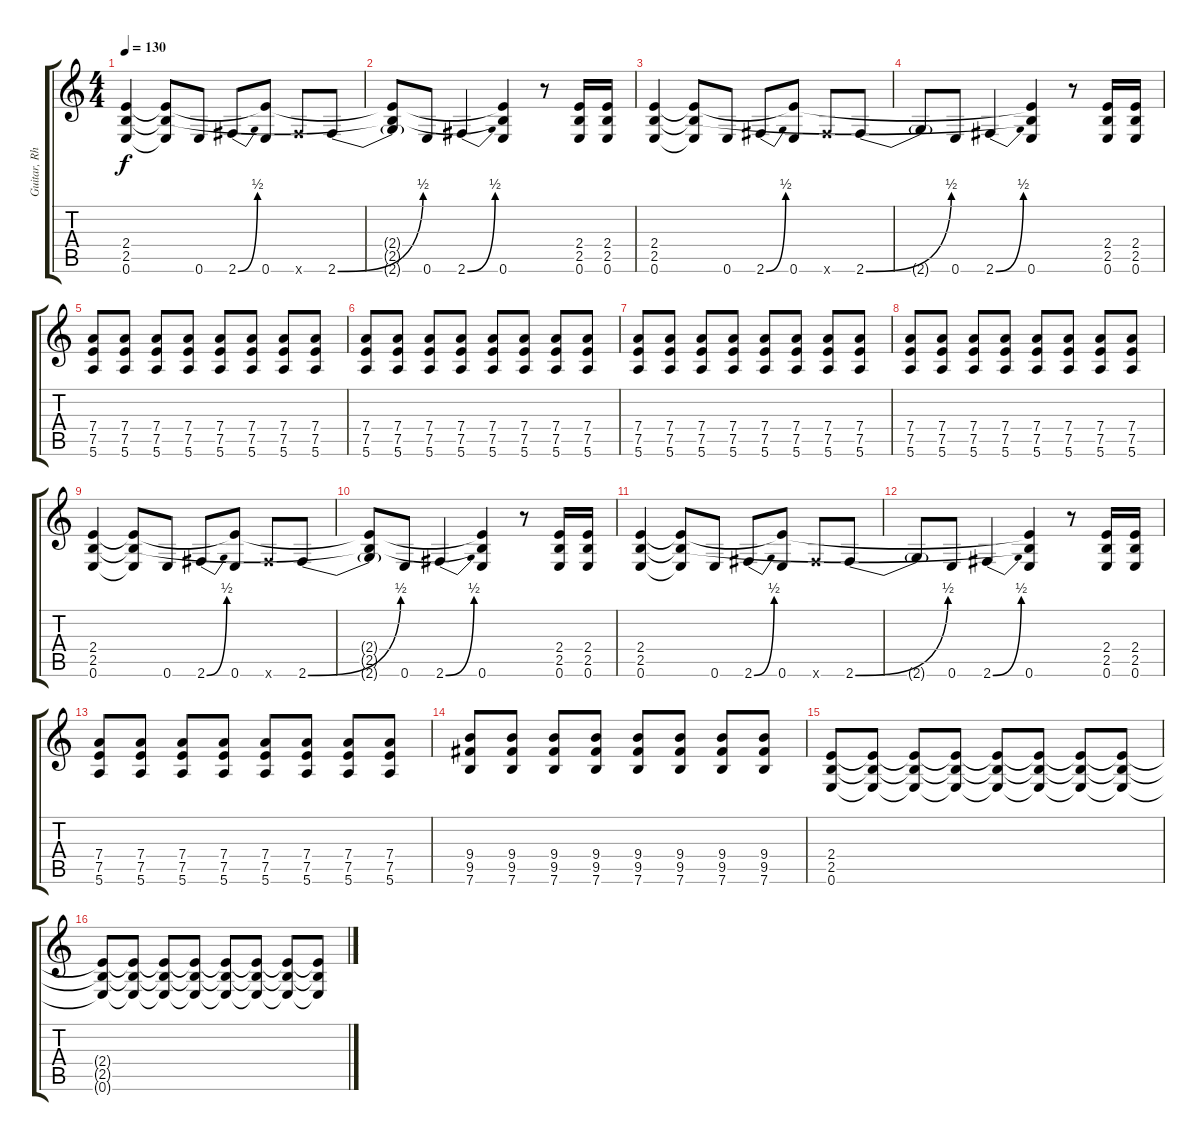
\track ("Guitar, Rhythm" "Guitar, Rh") {instrument overdrivenguitar}
\staff {score tabs}
\tuning (E4 B3 G3 D3 A2 E2) {hide}
\ts (4 4)
\tempo 130
\clef g2
\ks c
(2.4 2.5 0.6).4{dy f} (2.4{t} 2.5{t} 0.6{t}).8 0.6.8 2.6{be (bend 0 0 60 2)}.8 (2.4{t} 0.6).8 2.6{x}.8 2.6{be (bend 0 0 60 2)}.8 |
(2.4{t} 2.5{t} 2.6{t}).8 0.6.8 2.6{be (bend 0 0 60 2)}.4 (2.4{t} 2.5{t} 0.6).4 r.8 (2.4 2.5 0.6).16 (2.4 2.5 0.6).16 |
(2.4 2.5 0.6).4 (2.4{t} 2.5{t} 0.6{t}).8 0.6.8 2.6{be (bend 0 0 60 2)}.8 (2.4{t} 0.6).8 2.6{x}.8 2.6{be (bend 0 0 60 2)}.8 |
2.6{t}.8 0.6.8 2.6{be (bend 0 0 60 2)}.4 (2.4{t} 2.5{t} 0.6).4 r.8 (2.4 2.5 0.6).16 (2.4 2.5 0.6).16 |
(7.4 7.5 5.6).8 (7.4 7.5 5.6).8 (7.4 7.5 5.6).8 (7.4 7.5 5.6).8 (7.4 7.5 5.6).8 (7.4 7.5 5.6).8 (7.4 7.5 5.6).8 (7.4 7.5 5.6).8 |
(7.4 7.5 5.6).8 (7.4 7.5 5.6).8 (7.4 7.5 5.6).8 (7.4 7.5 5.6).8 (7.4 7.5 5.6).8 (7.4 7.5 5.6).8 (7.4 7.5 5.6).8 (7.4 7.5 5.6).8 |
(7.4 7.5 5.6).8 (7.4 7.5 5.6).8 (7.4 7.5 5.6).8 (7.4 7.5 5.6).8 (7.4 7.5 5.6).8 (7.4 7.5 5.6).8 (7.4 7.5 5.6).8 (7.4 7.5 5.6).8 |
(7.4 7.5 5.6).8 (7.4 7.5 5.6).8 (7.4 7.5 5.6).8 (7.4 7.5 5.6).8 (7.4 7.5 5.6).8 (7.4 7.5 5.6).8 (7.4 7.5 5.6).8 (7.4 7.5 5.6).8 |
(2.4 2.5 0.6).4 (2.4{t} 2.5{t} 0.6{t}).8 0.6.8 2.6{be (bend 0 0 60 2)}.8 (2.4{t} 0.6).8 2.6{x}.8 2.6{be (bend 0 0 60 2)}.8 |
(2.4{t} 2.5{t} 2.6{t}).8 0.6.8 2.6{be (bend 0 0 60 2)}.4 (2.4{t} 2.5{t} 0.6).4 r.8 (2.4 2.5 0.6).16 (2.4 2.5 0.6).16 |
(2.4 2.5 0.6).4 (2.4{t} 2.5{t} 0.6{t}).8 0.6.8 2.6{be (bend 0 0 60 2)}.8 (2.4{t} 0.6).8 2.6{x}.8 2.6{be (bend 0 0 60 2)}.8 |
2.6{t}.8 0.6.8 2.6{be (bend 0 0 60 2)}.4 (2.4{t} 2.5{t} 0.6).4 r.8 (2.4 2.5 0.6).16 (2.4 2.5 0.6).16 |
(7.4 7.5 5.6).8 (7.4 7.5 5.6).8 (7.4 7.5 5.6).8 (7.4 7.5 5.6).8 (7.4 7.5 5.6).8 (7.4 7.5 5.6).8 (7.4 7.5 5.6).8 (7.4 7.5 5.6).8 |
(9.4 9.5 7.6).8 (9.4 9.5 7.6).8 (9.4 9.5 7.6).8 (9.4 9.5 7.6).8 (9.4 9.5 7.6).8 (9.4 9.5 7.6).8 (9.4 9.5 7.6).8 (9.4 9.5 7.6).8 |
(2.4 2.5 0.6).8{volume 16} (2.4{t} 2.5{t} 0.6{t}).8 (2.4{t} 2.5{t} 0.6{t}).8 (2.4{t} 2.5{t} 0.6{t}).8 (2.4{t} 2.5{t} 0.6{t}).8 (2.4{t} 2.5{t} 0.6{t}).8 (2.4{t} 2.5{t} 0.6{t}).8 (2.4{t} 2.5{t} 0.6{t}).8 |
(2.4{t} 2.5{t} 0.6{t}).8 (2.4{t} 2.5{t} 0.6{t}).8 (2.4{t} 2.5{t} 0.6{t}).8 (2.4{t} 2.5{t} 0.6{t}).8 (2.4{t} 2.5{t} 0.6{t}).8 (2.4{t} 2.5{t} 0.6{t}).8 (2.4{t} 2.5{t} 0.6{t}).8 (2.4{t} 2.5{t} 0.6{t}).8
